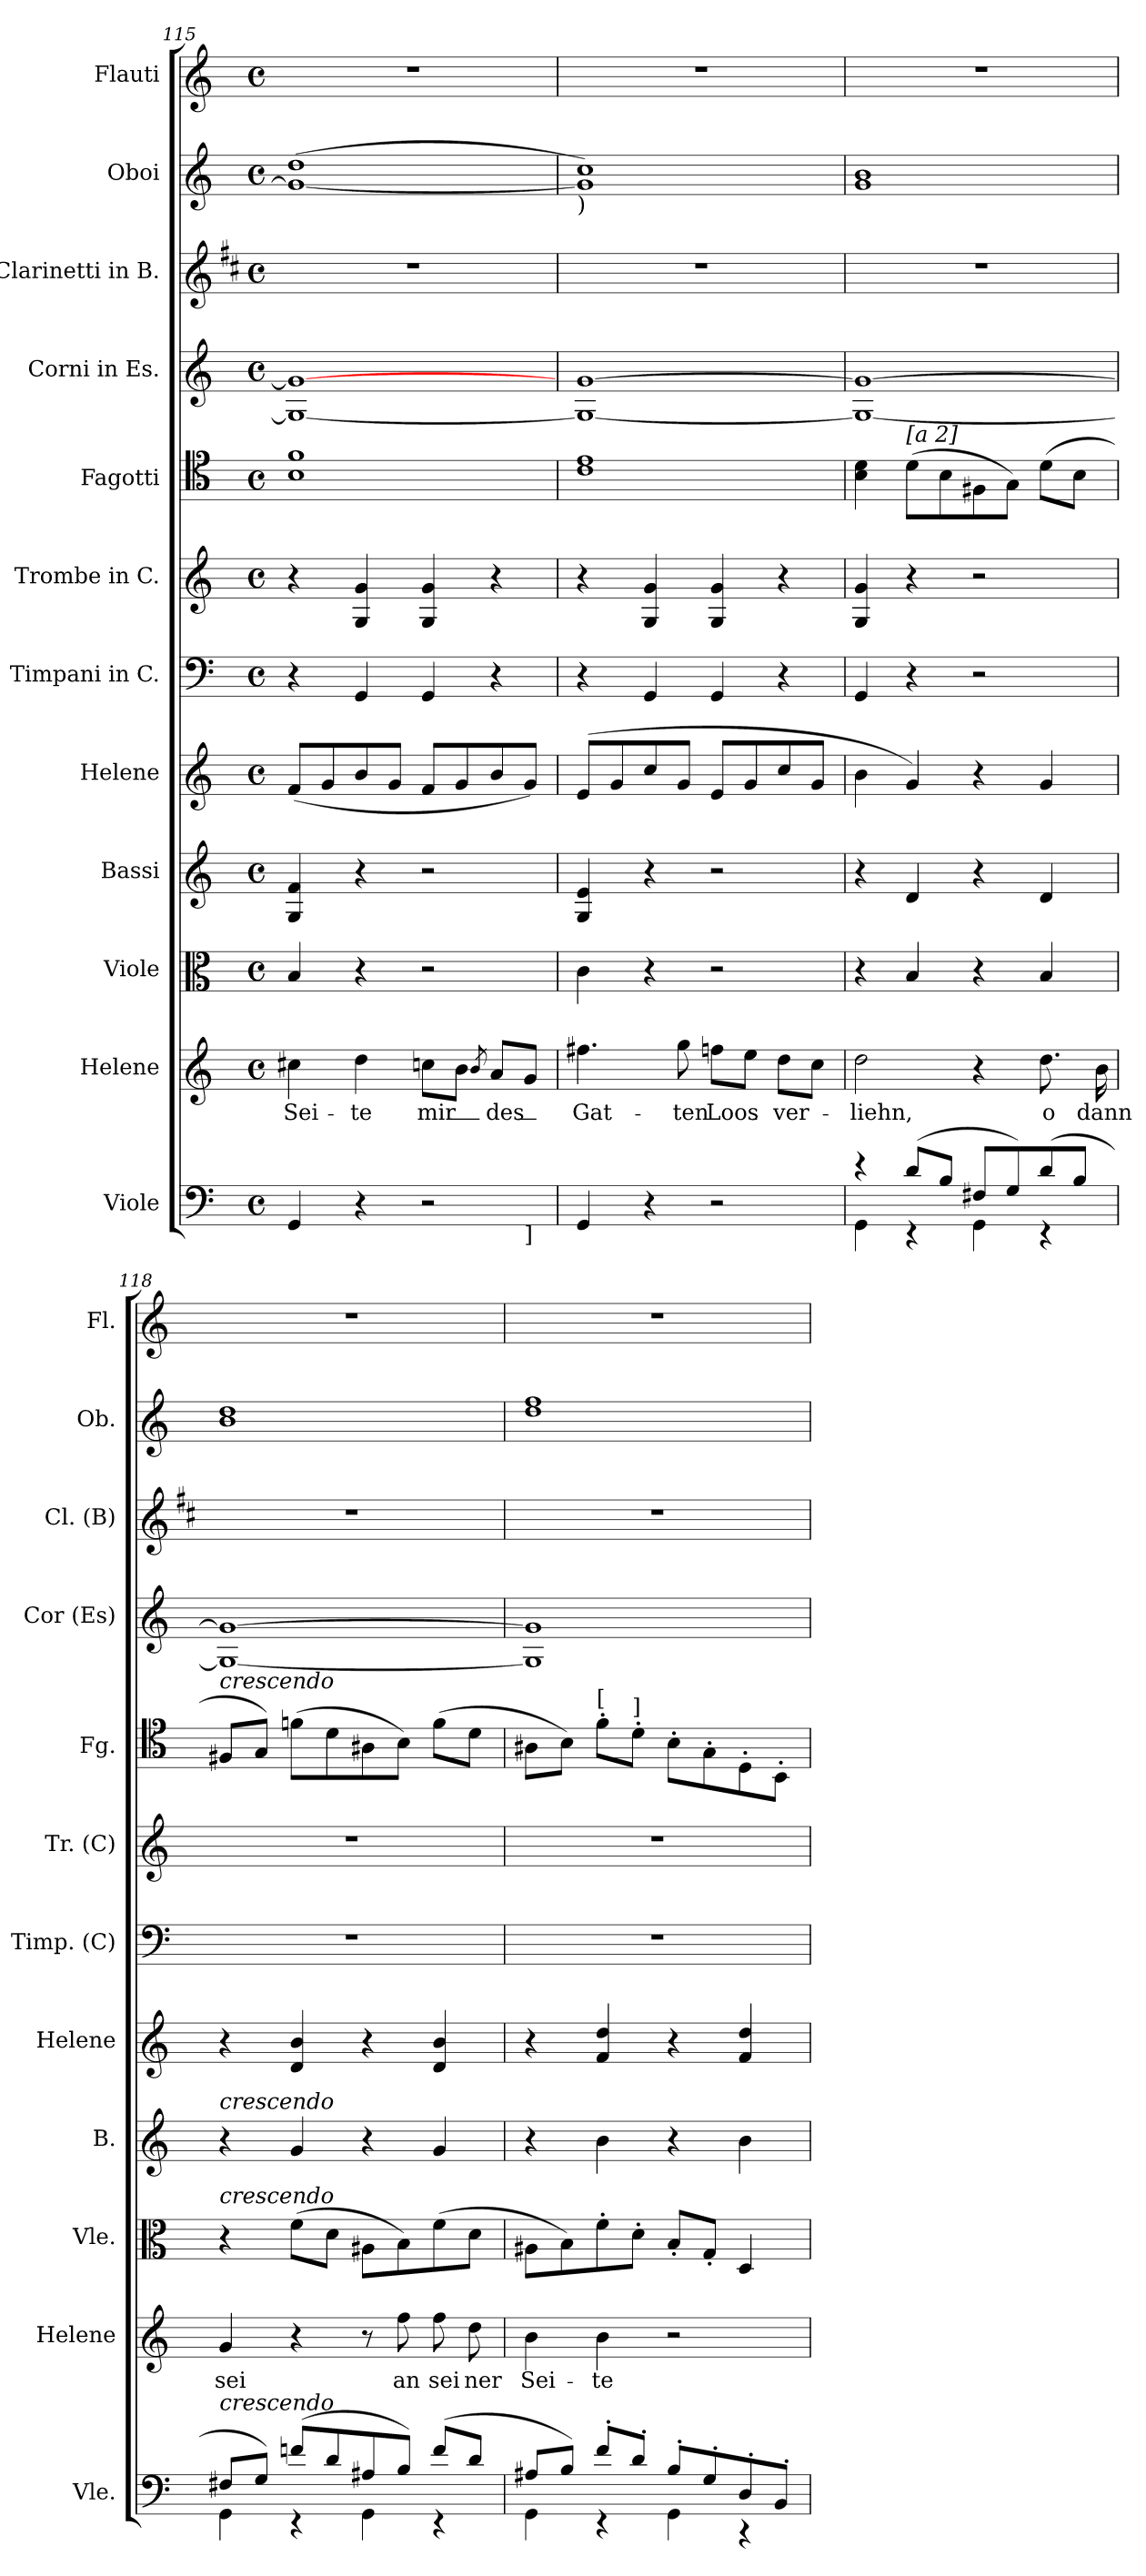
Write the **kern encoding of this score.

**kern	**kern	**text	**kern	**kern	**kern	**kern	**kern	**kern	**kern	**kern	**kern	**kern
*part12	*part11	*part11	*part10	*part9	*part8	*part7	*part6	*part5	*part4	*part3	*part2	*part1
*staff12	*staff11	*staff11	*staff10	*staff9	*staff8	*staff7	*staff6	*staff5	*staff4	*staff3	*staff2	*staff1
*I"Viole	*I"Helene	*	*I"Viole	*I"Bassi	*I"Helene	*I"Timpani in C.	*I"Trombe in C.	*I"Fagotti	*I"Corni in Es.	*I"Clarinetti in B.	*I"Oboi	*I"Flauti
*I'Vle.	*I'Helene	*	*I'Vle.	*I'B.	*I'Helene	*I'Timp. (C)	*I'Tr. (C)	*I'Fg.	*I'Cor (Es)	*I'Cl. (B)	*I'Ob.	*I'Fl.
*clefF4	*clefG2	*	*clefC3	*clefG2	*clefG2	*clefF4	*clefG2	*clefC4	*clefG2	*clefG2	*clefG2	*clefG2
*	*	*	*	*	*	*	*	*	*ITrd4c7	*ITrd1c2	*	*
*k[]	*k[]	*	*k[]	*k[]	*k[]	*k[]	*k[]	*k[]	*k[b-]	*k[]	*k[]	*k[]
*C:	*C:	*	*C:	*C:	*C:	*C:	*C:	*C:	*F:	*C:	*C:	*C:
*M4/4	*M4/4	*	*M4/4	*M4/4	*M4/4	*M4/4	*M4/4	*M4/4	*M4/4	*M4/4	*M4/4	*M4/4
*met(c)	*met(c)	*	*met(c)	*met(c)	*met(c)	*met(c)	*met(c)	*met(c)	*met(c)	*met(c)	*met(c)	*met(c)
=115	=115	=115	=115	=115	=115	=115	=115	=115	=115	=115	=115	=115
*^	*	*	*	*	*	*	*	*	*	*	*	*
4GG/	2..ryy	4cc#X\	Sei-	4B/	4G/ 4f/	(<8f/L	4r	4r	1B 1f	1C_ 1c_	1r	(>1g_ 1dd	1r
.	.	.	.	.	.	8g/	.	.	.	.	.	.	.
4r	.	4dd\	te	4r	4r	8b/	4GG/	4G/ 4g/	.	.	.	.	.
.	.	.	.	.	.	8g/J	.	.	.	.	.	.	.
2r	.	8ccn\L	mir_	2r	2r	8f/L	4GG/	4G/ 4g/	.	.	.	.	.
.	.	8b\J	.	.	.	8g/	.	.	.	.	.	.	.
.	.	8qb/	.	.	.	.	.	.	.	.	.	.	.
.	.	8a/L	des_	.	.	8b/	4r	4r	.	.	.	.	.
!	!LO:TX:b:t=]	!	!	!	!	!	!	!	!	!	!	!	!
.	8ryy	8g/J	.	.	.	8g/J)	.	.	.	.	.	.	.
=116	=116	=116	=116	=116	=116	=116	=116	=116	=116	=116	=116	=116	=116
!	!	!	!	!	!	!	!	!	!	!	!	!LO:TX:b:t=)	!
*v	*v	*	*	*	*	*	*	*	*	*	*	*	*
4GG/	4.ff#X\	Gat-	4c\	4G/ 4e/	(>8e/L	4r	4r	1c 1e	1C_ [1c	1r	1g] 1cc)	1r
.	.	.	.	.	8g/	.	.	.	.	.	.	.
4r	.	.	4r	4r	8cc/	4GG/	4G/ 4g/	.	.	.	.	.
.	8gg\	ten	.	.	8g/J	.	.	.	.	.	.	.
2r	8ffn\L	Loos_	2r	2r	8e/L	4GG/	4G/ 4g/	.	.	.	.	.
.	8ee\J	.	.	.	8g/	.	.	.	.	.	.	.
.	8dd\L	ver-	.	.	8cc/	4r	4r	.	.	.	.	.
.	8cc\J	.	.	.	8g/J	.	.	.	.	.	.	.
!!LO:PB:g=z
=117	=117	=117	=117	=117	=117	=117	=117	=117	=117	=117	=117	=117
*^	*	*	*	*	*	*	*	*	*	*	*	*
4r	4GG\	2dd\	liehn,	4r	4r	4b\	4GG/	4G/ 4g/	4B\ 4d\	1C_ 1c_	1r	1g 1b	1r
!	!	!	!	!	!	!	!	!	!LO:TX:a:t=[a 2]	!	!	!	!
(>8d/L	4r	.	.	4B/	4d/	4g/)	4r	4r	(>8d\L	.	.	.	.
8B/J	.	.	.	.	.	.	.	.	8B\	.	.	.	.
8F#X/L	4GG\	4r	.	4r	4r	4r	2r	2r	8F#X\	.	.	.	.
8G/)	.	.	.	.	.	.	.	.	8G\J)	.	.	.	.
(>8d/	4r	8.dd\	o	4B/	4d/	4g/	.	.	(>8d\L	.	.	.	.
8B/J	.	.	.	.	.	.	.	.	8B\J	.	.	.	.
.	.	16b\	dann	.	.	.	.	.	.	.	.	.	.
=118	=118	=118	=118	=118	=118	=118	=118	=118	=118	=118	=118	=118	=118
!	!	!	!	!	!	!	!	!	!LO:TX:a:i:t=crescendo	!	!	!	!
!	!	!	!	!	!LO:TX:a:i:t=crescendo	!	!	!	!	!	!	!	!
!	!	!	!	!LO:TX:a:i:t=crescendo	!	!	!	!	!	!	!	!	!
!LO:TX:a:i:t=crescendo	!	!	!	!	!	!	!	!	!	!	!	!	!
8F#X/L	4GG\	4g/	sei	4r	4r	4r	1r	1r	8F#X/L	1C_ 1c_	1r	1b 1dd	1r
8G/J)	.	.	.	.	.	.	.	.	8G/J)	.	.	.	.
(>8fn/L	4r	4r	.	(>8f\L	4g/	4d/ 4b/	.	.	(>8fn\L	.	.	.	.
8d/	.	.	.	8d\J	.	.	.	.	8d\	.	.	.	.
8A#X/	4GG\	8r	.	8A#X\L	4r	4r	.	.	8A#X\	.	.	.	.
8B/J)	.	8ff\	an	8B\)	.	.	.	.	8B\J)	.	.	.	.
(>8f/L	4r	8ff\	sei	(>8f\	4g/	4d/ 4b/	.	.	(>8f\L	.	.	.	.
8d/J	.	8dd\	ner	8d\J	.	.	.	.	8d\J	.	.	.	.
=119	=119	=119	=119	=119	=119	=119	=119	=119	=119	=119	=119	=119	=119
8A#X/L	4GG\	4b\	Sei-	8A#X\L	4r	4r	1r	1r	8A#X\L	1C] 1c]	1r	1dd 1ff	1r
8B/J)	.	.	.	8B\)	.	.	.	.	8B\J)	.	.	.	.
!	!	!	!	!	!	!	!	!	!LO:TX:a:t=[	!	!	!	!
8f'>/L	4r	4b\	te	8f'>\	4b\	4f/ 4dd/	.	.	8f'>\L	.	.	.	.
!	!	!	!	!	!	!	!	!	!LO:TX:a:t=]	!	!	!	!
8d'>/J	.	.	.	8d'>\J	.	.	.	.	8d'>\J	.	.	.	.
8B'>/L	4GG\	2r	.	8B'</L	4r	4r	.	.	8B'>\L	.	.	.	.
8G'>/	.	.	.	8G'</J	.	.	.	.	8G'>\	.	.	.	.
8D'>/	4r	.	.	4D/	4b\	4f/ 4dd/	.	.	8D'>\	.	.	.	.
8BB'>/J	.	.	.	.	.	.	.	.	8BB'>\J	.	.	.	.
*v	*v	*	*	*	*	*	*	*	*	*	*	*	*
=	=	=	=	=	=	=	=	=	=	=	=	=
*-	*-	*-	*-	*-	*-	*-	*-	*-	*-	*-	*-	*-
